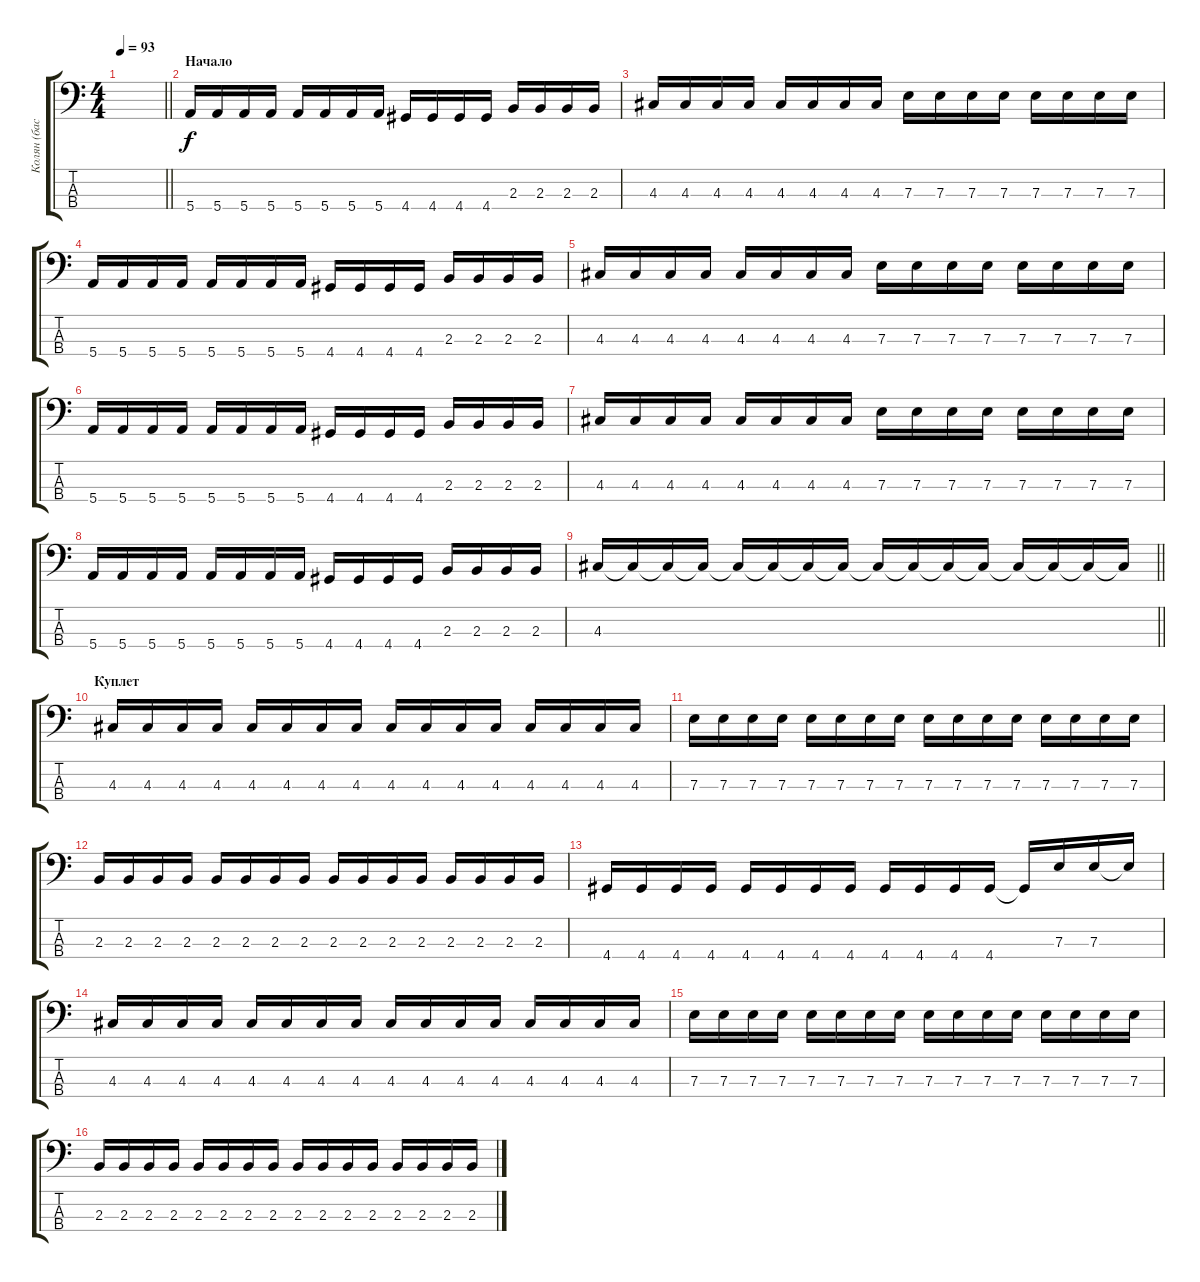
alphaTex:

\track ("Колян (басс гитара)" "Колян (бас") {instrument electricbasspick}
\staff {score tabs}
\tuning (G2 D2 A1 E1) {hide}
\ts (4 4)
\tempo 93
\clef f4
\barLineRight lightlight
\ks c
|
\section ("" "Начало")
5.4.16 5.4.16 5.4.16 5.4.16 5.4.16 5.4.16 5.4.16 5.4.16 4.4.16 4.4.16 4.4.16 4.4.16 2.3.16 2.3.16 2.3.16 2.3.16 |
4.3.16 4.3.16 4.3.16 4.3.16 4.3.16 4.3.16 4.3.16 4.3.16 7.3.16 7.3.16 7.3.16 7.3.16 7.3.16 7.3.16 7.3.16 7.3.16 |
5.4.16 5.4.16 5.4.16 5.4.16 5.4.16 5.4.16 5.4.16 5.4.16 4.4.16 4.4.16 4.4.16 4.4.16 2.3.16 2.3.16 2.3.16 2.3.16 |
4.3.16 4.3.16 4.3.16 4.3.16 4.3.16 4.3.16 4.3.16 4.3.16 7.3.16 7.3.16 7.3.16 7.3.16 7.3.16 7.3.16 7.3.16 7.3.16 |
5.4.16 5.4.16 5.4.16 5.4.16 5.4.16 5.4.16 5.4.16 5.4.16 4.4.16 4.4.16 4.4.16 4.4.16 2.3.16 2.3.16 2.3.16 2.3.16 |
4.3.16 4.3.16 4.3.16 4.3.16 4.3.16 4.3.16 4.3.16 4.3.16 7.3.16 7.3.16 7.3.16 7.3.16 7.3.16 7.3.16 7.3.16 7.3.16 |
5.4.16 5.4.16 5.4.16 5.4.16 5.4.16 5.4.16 5.4.16 5.4.16 4.4.16 4.4.16 4.4.16 4.4.16 2.3.16 2.3.16 2.3.16 2.3.16 |
\barLineRight lightlight
4.3.16 4.3{t}.16 4.3{t}.16 4.3{t}.16 4.3{t}.16 4.3{t}.16 4.3{t}.16 4.3{t}.16 4.3{t}.16 4.3{t}.16 4.3{t}.16 4.3{t}.16 4.3{t}.16 4.3{t}.16 4.3{t}.16 4.3{t}.16 |
\section ("" "Куплет")
4.3.16 4.3.16 4.3.16 4.3.16 4.3.16 4.3.16 4.3.16 4.3.16 4.3.16 4.3.16 4.3.16 4.3.16 4.3.16 4.3.16 4.3.16 4.3.16 |
7.3.16 7.3.16 7.3.16 7.3.16 7.3.16 7.3.16 7.3.16 7.3.16 7.3.16 7.3.16 7.3.16 7.3.16 7.3.16 7.3.16 7.3.16 7.3.16 |
2.3.16 2.3.16 2.3.16 2.3.16 2.3.16 2.3.16 2.3.16 2.3.16 2.3.16 2.3.16 2.3.16 2.3.16 2.3.16 2.3.16 2.3.16 2.3.16 |
4.4.16 4.4.16 4.4.16 4.4.16 4.4.16 4.4.16 4.4.16 4.4.16 4.4.16 4.4.16 4.4.16 4.4.16 4.4{t}.16 7.3.16 7.3.16 7.3{t}.16 |
4.3.16 4.3.16 4.3.16 4.3.16 4.3.16 4.3.16 4.3.16 4.3.16 4.3.16 4.3.16 4.3.16 4.3.16 4.3.16 4.3.16 4.3.16 4.3.16 |
7.3.16 7.3.16 7.3.16 7.3.16 7.3.16 7.3.16 7.3.16 7.3.16 7.3.16 7.3.16 7.3.16 7.3.16 7.3.16 7.3.16 7.3.16 7.3.16 |
2.3.16 2.3.16 2.3.16 2.3.16 2.3.16 2.3.16 2.3.16 2.3.16 2.3.16 2.3.16 2.3.16 2.3.16 2.3.16 2.3.16 2.3.16 2.3.16
